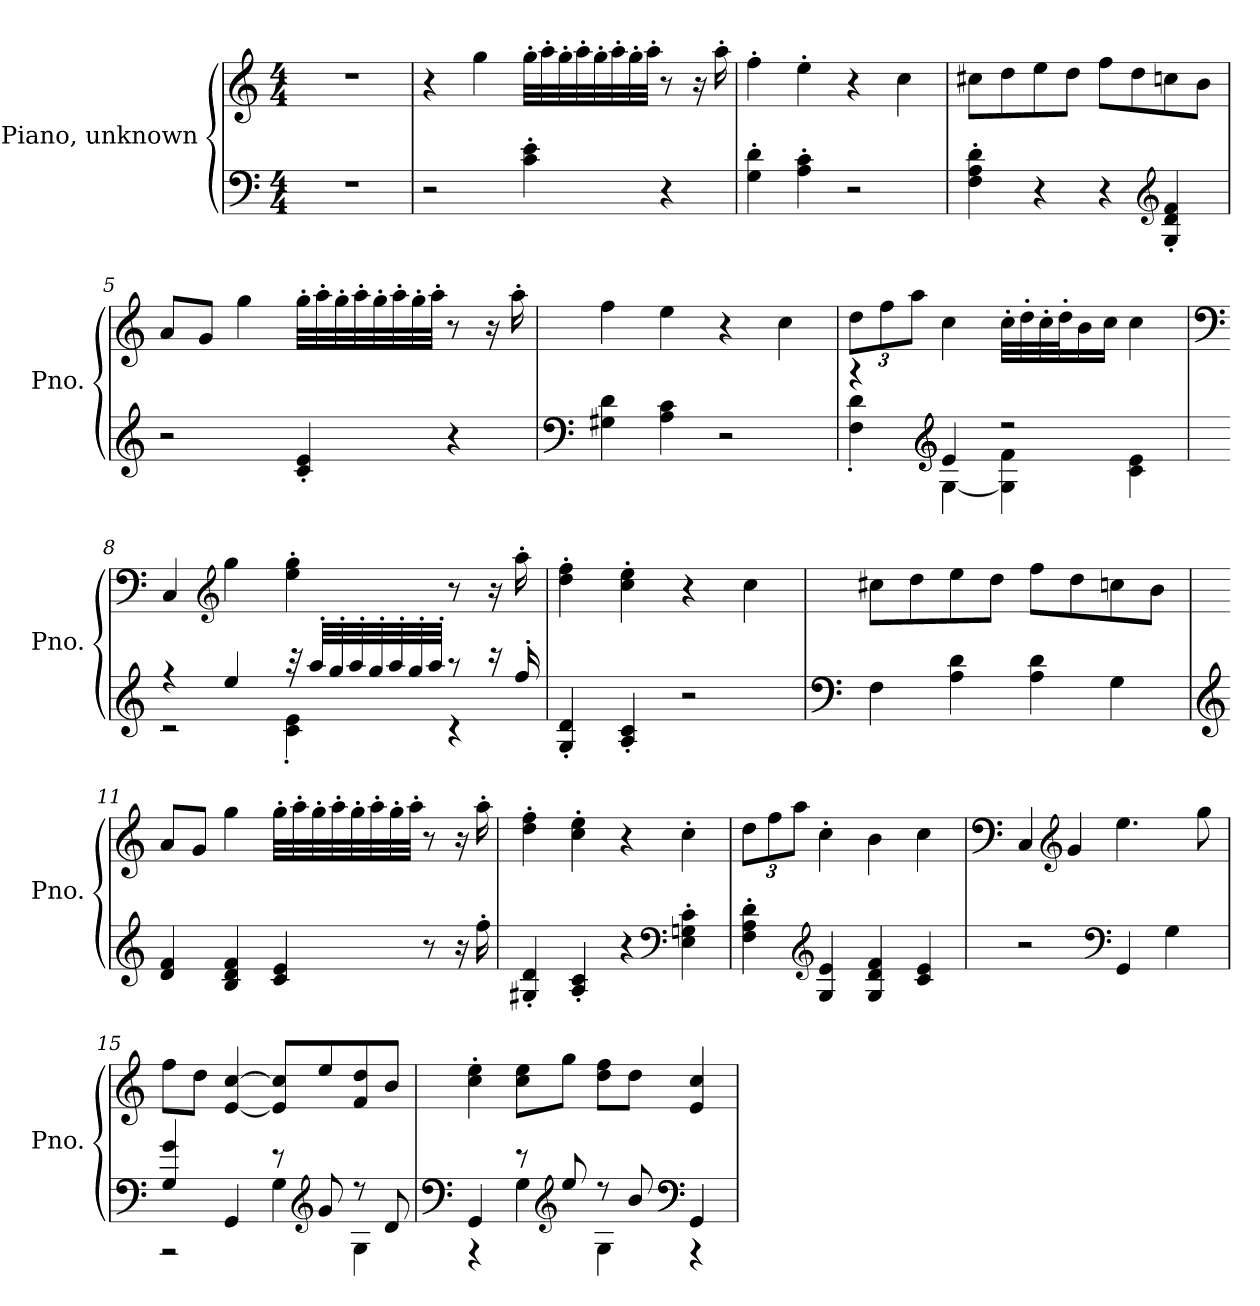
**kern	**kern
*part1	*part1
*staff2	*staff1
*I"Piano, unknown	*
*I'Pno.	*
*clefF4	*clefG2
*k[]	*k[]
*M4/4	*M4/4
*MM120	*MM120
=1	=1
1r	1r
=2	=2
2r	4r
.	4gg\
4c\' 4e\'	32gg'\LLL
.	32aa'\
.	32gg'\
.	32aa'\
.	32gg'\
.	32aa'\
.	32gg'\
.	32aa'\JJJ
4r	8r
.	16r
.	16aa'\
=3	=3
4G\' 4d\'	4ff'\
4A\' 4c\'	4ee'\
2r	4r
.	4cc\
=4	=4
4F\' 4A\' 4d\'	8cc#X\L
.	8dd\
4r	8ee\
.	8dd\J
4r	8ff\L
.	8dd\
*clefG2	*
4G/' 4d/' 4f/'	8ccn\
.	8b\J
=5	=5
2r	8a/L
.	8g/J
.	4gg\
4c/' 4e/'	32gg'\LLL
.	32aa'\
.	32gg'\
.	32aa'\
.	32gg'\
.	32aa'\
.	32gg'\
.	32aa'\JJJ
4r	8r
.	16r
.	16aa'\
!!LO:LB:g=z
=6	=6
*clefF4	*
4G#X\ 4d\	4ff\
4A\ 4c\	4ee\
2r	4r
.	4cc\
=7	=7
*^	*
*	*	*Xbrackettup
4r	4F\' 4d\'	12dd\L
.	.	12ff\
.	.	12aa\J
*clefG2	*	*
4e/	[4G\	4cc\
2r	4G\] 4f\	32cc'\LLL
.	.	32dd'\
.	.	32cc'\
.	.	32dd'\J
.	.	16b\
.	.	16cc\JJ
.	4c\ 4e\	4cc\
=8	=8	=8
*	*	*clefF4
4r	2r	4C/
*	*	*clefG2
4ee/	.	4gg\
32r	4c\' 4e\'	4ee\' 4gg\'
32aa'/LLL	.	.
32gg'/	.	.
32aa'/	.	.
32gg'/	.	.
32aa'/	.	.
32gg'/	.	.
32aa'/JJJ	.	.
8r	4r	8r
16r	.	16r
16ff'/	.	16aa'\
*v	*v	*
=9	=9
4G/' 4d/'	4dd\' 4ff\'
4A/' 4c/'	4cc\' 4ee\'
2r	4r
.	4cc\
!!LO:LB:g=z
=10	=10
*clefF4	*
4F\	8cc#X\L
.	8dd\
4A\ 4d\	8ee\
.	8dd\J
4A\ 4d\	8ff\L
.	8dd\
4G\	8ccn\
.	8b\J
=11	=11
*clefG2	*
4d/ 4f/	8a/L
.	8g/J
4B/ 4d/ 4f/	4gg\
4c/ 4e/	32gg'\LLL
.	32aa'\
.	32gg'\
.	32aa'\
.	32gg'\
.	32aa'\
.	32gg'\
.	32aa'\JJJ
8r	8r
16r	16r
16ff'\	16aa'\
=12	=12
4G#X/' 4d/'	4dd\' 4ff\'
4A/' 4c/'	4cc\' 4ee\'
4r	4r
*clefF4	*
4E\' 4Gn\' 4c\'	4cc'\
=13	=13
4F\' 4A\' 4d\'	12dd\L
.	12ff\
.	12aa\J
*clefG2	*
4G/ 4e/	4cc'\
4G/ 4d/ 4f/	4b\
4c/ 4e/	4cc\
!!LO:LB:g=z
=14	=14
*	*clefF4
2r	4C/
*	*clefG2
.	4g/
*clefF4	*
4GG/	4.ee\
4G\	.
.	8gg\
=15	=15
*^	*
4G/ 4g/	2r	8ff\L
.	.	8dd\J
4GG/	.	[4e/ [4cc/
8r	4G\	8e/] 8cc/]L
*clefG2	*	*
8g/	.	8ee/
8r	4G\	8f/ 8dd/
8d/	.	8b/J
=16	=16	=16
*clefF4	*	*
4GG/	4r	4cc\' 4ee\'
8r	4G\	8cc\ 8ee\L
*clefG2	*	*
8ee/	.	8gg\J
8r	4G\	8dd\ 8ff\L
8b/	.	8dd\J
*clefF4	*	*
4GG/	4r	4e/ 4cc/
*v	*v	*
=	=
*-	*-
